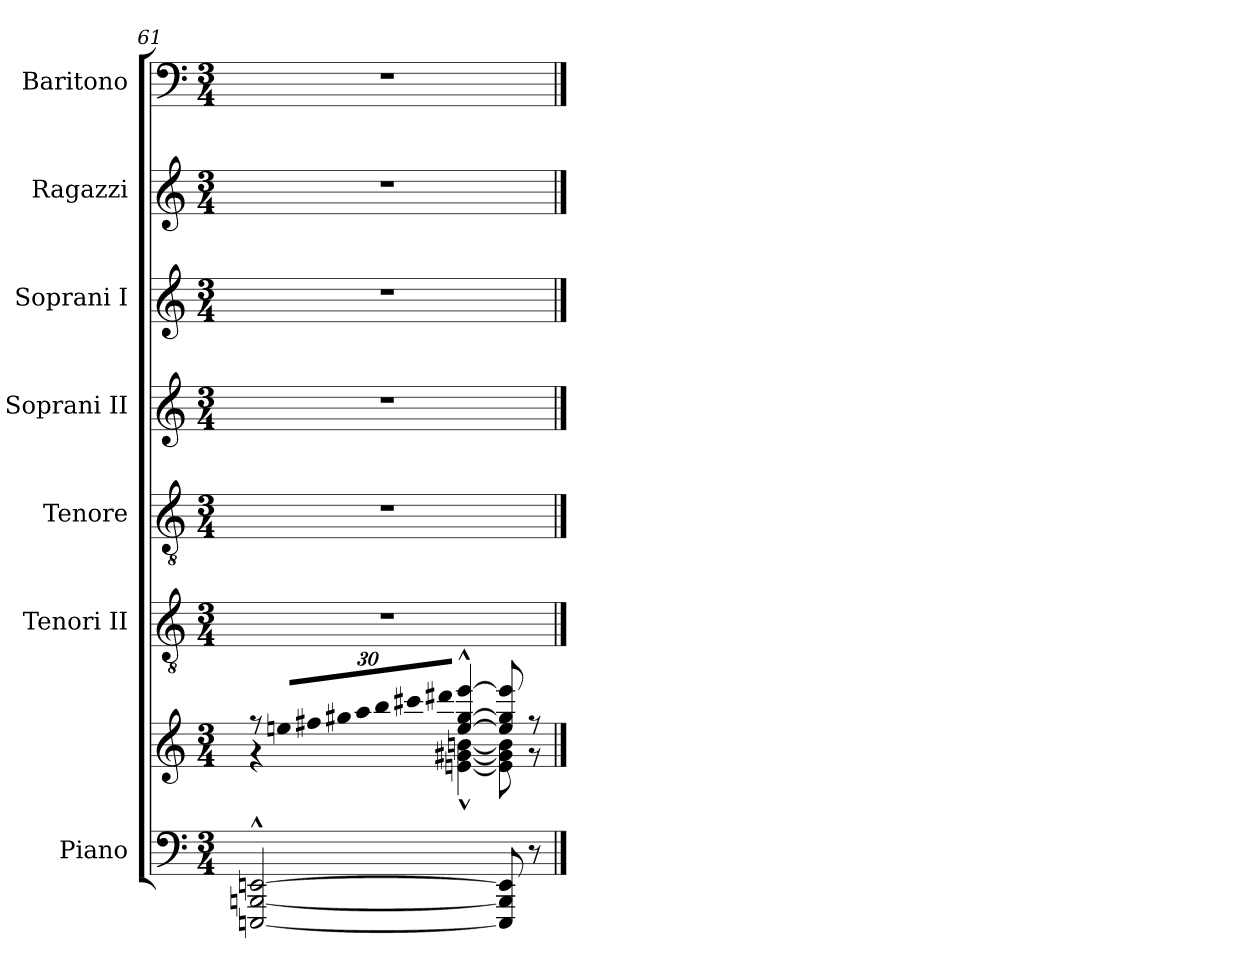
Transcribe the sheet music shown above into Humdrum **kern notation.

**kern	**kern	**kern	**kern	**kern	**kern	**kern	**kern
*part7	*part7	*part6	*part5	*part4	*part3	*part2	*part1
*staff8	*staff7	*staff6	*staff5	*staff4	*staff3	*staff2	*staff1
*I"Piano	*	*I"Tenori II	*I"Tenore	*I"Soprani II	*I"Soprani I	*I"Ragazzi	*I"Baritono
*	*	*I'T. II	*I'T.	*I'S. II	*I'S. I	*I'R.	*I'Bar.
!!LO:PB:g=z
*clefF4	*clefG2	*clefGv2	*clefGv2	*clefG2	*clefG2	*clefG2	*clefF4
*k[]	*k[]	*k[]	*k[]	*k[]	*k[]	*k[]	*k[]
*M3/4	*M3/4	*M3/4	*M3/4	*M3/4	*M3/4	*M3/4	*M3/4
=61	=61	=61	=61	=61	=61	=61	=61
*	*^	*	*	*	*	*	*
[2EEEn/^^ [2BBBn/^^ [2EEn/^^	8r	4r	2.r	2.r	2.r	2.r	2.r	2.r
*	*Xbrackettup	*	*	*	*	*	*	*
!	!LO:N:vis=32	!	!	!	!	!	!	!
.	960%17een/LLL	.	.	.	.	.	.	.
!	!LO:N:vis=32	!	!	!	!	!	!	!
.	960%17ff#X/	.	.	.	.	.	.	.
!	!LO:N:vis=32	!	!	!	!	!	!	!
.	960%17gg#X/	.	.	.	.	.	.	.
!	!LO:N:vis=32	!	!	!	!	!	!	!
.	960%17aa/	.	.	.	.	.	.	.
!	!LO:N:vis=32	!	!	!	!	!	!	!
.	960%17bb/	.	.	.	.	.	.	.
!	!LO:N:vis=32	!	!	!	!	!	!	!
.	960%17ccc#X/	.	.	.	.	.	.	.
!	!LO:N:vis=32	!	!	!	!	!	!	!
.	960%17ddd#X/JJJ	.	.	.	.	.	.	.
.	960ryy	.	.	.	.	.	.	.
.	[4ee/^^ [4gg#/^^ [4eee/^^	[4en\^^ [4g#X\^^ [4bn\^^	.	.	.	.	.	.
8EEE/] 8BBB/] 8EE/]	8ee/] 8gg#/] 8eee/]	8e\] 8g#\] 8b\]	.	.	.	.	.	.
8r	8r	8r	.	.	.	.	.	.
*	*v	*v	*	*	*	*	*	*
==	==	==	==	==	==	==	==
*-	*-	*-	*-	*-	*-	*-	*-
